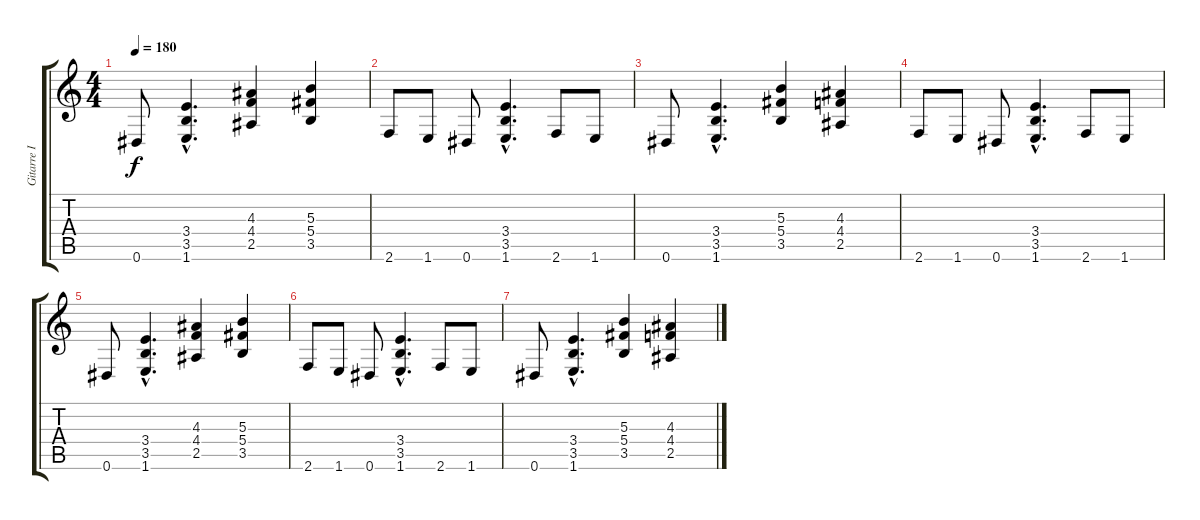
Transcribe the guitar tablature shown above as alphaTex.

\track ("Gitarre I" "Gitarre I") {instrument distortionguitar}
\staff {score tabs}
\tuning (Eb4 Bb3 Gb3 Db3 Ab2 Eb2) {hide}
\ts (4 4)
\tempo 180
\clef g2
\ks c
0.6.8{dy f} (3.4{hac} 3.5{hac} 1.6{hac}).4{d} (4.3 4.4 2.5).4 (5.3 5.4 3.5).4 |
2.6.8 1.6.8 0.6.8 (3.4{hac} 3.5{hac} 1.6{hac}).4{d} 2.6.8 1.6.8 |
0.6.8 (3.4{hac} 3.5{hac} 1.6{hac}).4{d} (5.3 5.4 3.5).4 (4.3 4.4 2.5).4 |
2.6.8 1.6.8 0.6.8 (3.4{hac} 3.5{hac} 1.6{hac}).4{d} 2.6.8 1.6.8 |
0.6.8 (3.4{hac} 3.5{hac} 1.6{hac}).4{d} (4.3 4.4 2.5).4 (5.3 5.4 3.5).4 |
2.6.8 1.6.8 0.6.8 (3.4{hac} 3.5{hac} 1.6{hac}).4{d} 2.6.8 1.6.8 |
0.6.8 (3.4{hac} 3.5{hac} 1.6{hac}).4{d} (5.3 5.4 3.5).4 (4.3 4.4 2.5).4
